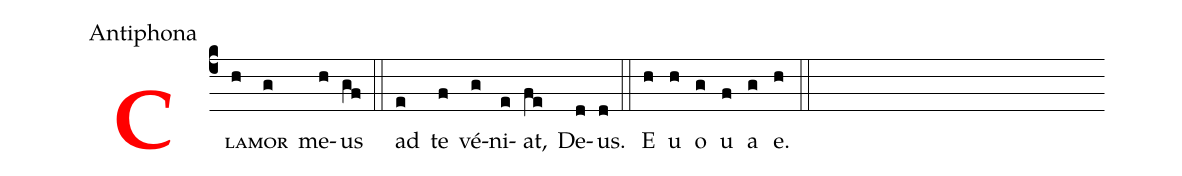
office-part: Antiphona;
%%
<v>\bf\textcolor{red}{C}</v><v>\sc{la}</v>(c4h)<v>\sc{mor}</v>(g) me(h)us(gf) (::) ad(e) te(f) vé(g)ni(e)at,(fe) De(d)us.(d) (::) E(h) u(h) o(g) u(f) a(g) e.(h) (::)
